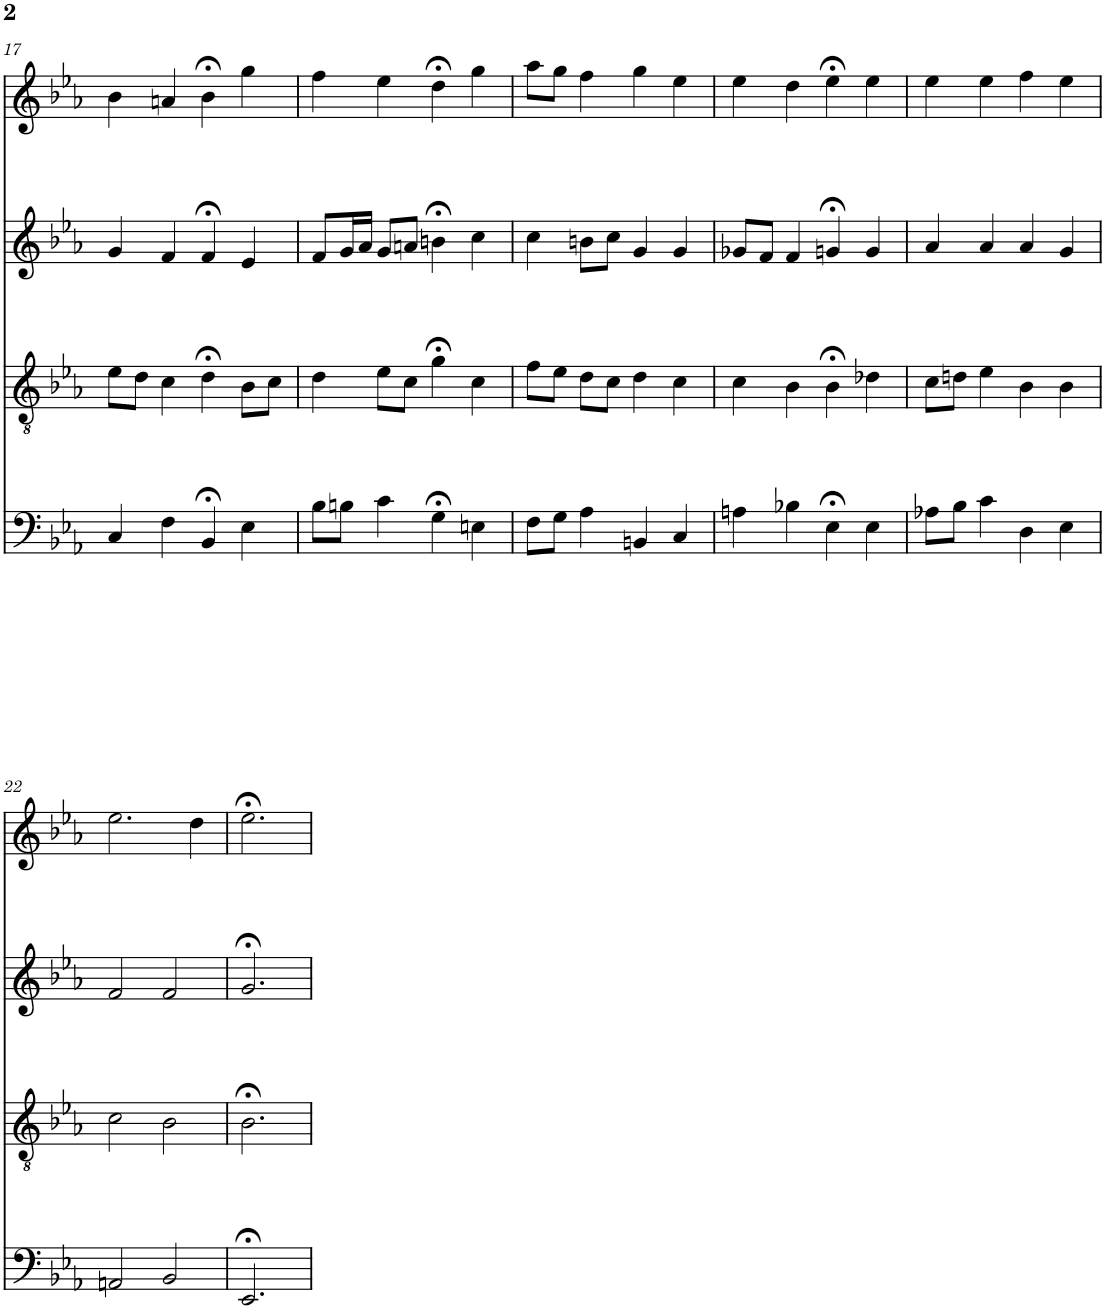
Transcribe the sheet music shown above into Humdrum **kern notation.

**kern	**kern	**kern	**kern
*part4	*part3	*part2	*part1
*staff4	*staff3	*staff2	*staff1
*I"bass	*I"tenor	*I"alto	*I"soprn
!!LO:PB:g=z
*clefF4	*clefGv2	*clefG2	*clefG2
*k[b-e-a-]	*k[b-e-a-]	*k[b-e-a-]	*k[b-e-a-]
*E-:	*E-:	*E-:	*E-:
*M4/4	*M4/4	*M4/4	*M4/4
=17	=17	=17	=17
4C/	8e-\L	4g/	4b-\
.	8d\J	.	.
4F\	4c\	4f/	4an/
4BB-;</	4d;<\	4f;</	4b-;<\
4E-\	8B-\L	4e-/	4gg\
.	8c\J	.	.
=18	=18	=18	=18
8B-\L	4d\	8f/L	4ff\
8Bn\J	.	16g/L	.
.	.	16a-/JJ	.
4c\	8e-\L	8g/L	4ee-\
.	8c\J	8an/J	.
4G;<\	4g;<\	4bn;<\	4dd;<\
4En\	4c\	4cc\	4gg\
=19	=19	=19	=19
8F\L	8f\L	4cc\	8aa-\L
8G\J	8e-\J	.	8gg\J
4A-\	8d\L	8bn\L	4ff\
.	8c\J	8cc\J	.
4BBn/	4d\	4g/	4gg\
4C/	4c\	4g/	4ee-\
=20	=20	=20	=20
4An\	4c\	8g-X/L	4ee-\
.	.	8f/J	.
4B-X\	4B-\	4f/	4dd\
4E-;<\	4B-;<\	4gn;</	4ee-;<\
4E-\	4d-X\	4g/	4ee-\
=21	=21	=21	=21
8A-X\L	8c\L	4a-/	4ee-\
8B-\J	8dn\J	.	.
4c\	4e-\	4a-/	4ee-\
4D\	4B-\	4a-/	4ff\
4E-\	4B-\	4g/	4ee-\
!!LO:LB:g=z
=22	=22	=22	=22
2AAn/	2c\	2f/	2.ee-\
2BB-/	2B-\	2f/	.
.	.	.	4dd\
=23	=23	=23	=23
2.EE-;</	2.B-;<\	2.g;</	2.ee-;<\
=	=	=	=
*-	*-	*-	*-
